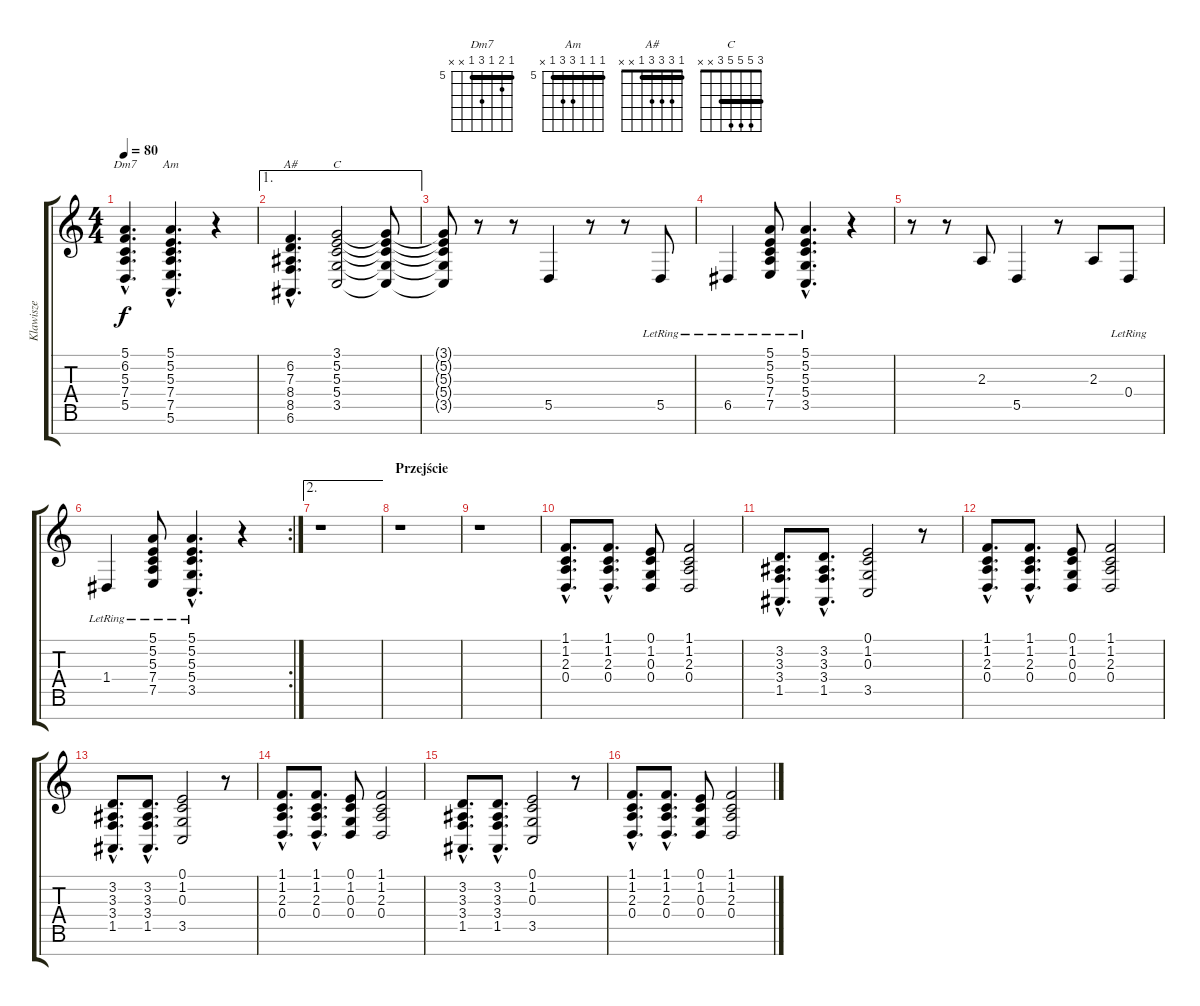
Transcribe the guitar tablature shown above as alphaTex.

\track ("Klawisze" "Klawisze") {instrument brightacousticpiano}
\staff {score tabs}
\tuning (E4 B3 G3 D3 A2 E2 B1) {hide}
\chord ("Dm7" 5 6 5 7 5 x x) {firstfret 5 barre 5}
\chord ("Am" 5 5 5 7 7 5 x) {firstfret 5 barre 5}
\chord ("A#" 1 3 3 3 1 x x) {barre 1}
\chord ("C" 3 5 5 5 3 x x) {barre 3}
\ts (4 4)
\tempo 80
\clef g2
\ks c
(5.1{hac} 6.2{hac} 5.3{hac} 7.4{hac} 5.5{hac}).4{d ch "Dm7" dy f} (5.1{hac} 5.2{hac} 5.3{hac} 7.4{hac} 7.5{hac} 5.6{hac}).4{d ch "Am"} r.4 |
\ae 1
(6.2{hac} 7.3{hac} 8.4{hac} 8.5{hac} 6.6{hac}).4{d ch "A#"} (3.1 5.2 5.3 5.4 3.5).2{ch "C"} (3.1{t} 5.2{t} 5.3{t} 5.4{t} 3.5{t}).8 |
(3.1{t} 5.2{t} 5.3{t} 5.4{t} 3.5{t}).8 r.8 r.8 5.5.4 r.8 r.8 5.5{lr}.8 |
6.5{lr}.4 (5.1 5.2{lr} 5.3 7.4 7.5).8 (5.1{hac} 5.2{hac lr} 5.3{hac} 5.4{hac} 3.5{hac}).4{d} r.4 |
r.8 r.8 2.3.8 5.5.4 r.8 2.3.8 0.4{lr}.8 |
\rc 2
1.4{lr}.4 (5.1 5.2{lr} 5.3 7.4 7.5).8 (5.1{hac} 5.2{hac lr} 5.3{hac} 5.4{hac} 3.5{hac}).4{d} r.4 |
\ae 2
r.1 |
\section ("" "Przejście")
r.1 |
r.1 |
(1.1{hac} 1.2{hac} 2.3{hac} 0.4{hac}).8{d} (1.1{hac} 1.2{hac} 2.3{hac} 0.4{hac}).8{d} (0.1 1.2 0.3 0.4).8 (1.1 1.2 2.3 0.4).2 |
(3.2{hac} 3.3{hac} 3.4{hac} 1.5{hac}).8{d} (3.2{hac} 3.3{hac} 3.4{hac} 1.5{hac}).8{d} (0.1 1.2 0.3 3.5).2 r.8 |
(1.1{hac} 1.2{hac} 2.3{hac} 0.4{hac}).8{d} (1.1{hac} 1.2{hac} 2.3{hac} 0.4{hac}).8{d} (0.1 1.2 0.3 0.4).8 (1.1 1.2 2.3 0.4).2 |
(3.2{hac} 3.3{hac} 3.4{hac} 1.5{hac}).8{d} (3.2{hac} 3.3{hac} 3.4{hac} 1.5{hac}).8{d} (0.1 1.2 0.3 3.5).2 r.8 |
(1.1{hac} 1.2{hac} 2.3{hac} 0.4{hac}).8{d} (1.1{hac} 1.2{hac} 2.3{hac} 0.4{hac}).8{d} (0.1 1.2 0.3 0.4).8 (1.1 1.2 2.3 0.4).2 |
(3.2{hac} 3.3{hac} 3.4{hac} 1.5{hac}).8{d} (3.2{hac} 3.3{hac} 3.4{hac} 1.5{hac}).8{d} (0.1 1.2 0.3 3.5).2 r.8 |
(1.1{hac} 1.2{hac} 2.3{hac} 0.4{hac}).8{d} (1.1{hac} 1.2{hac} 2.3{hac} 0.4{hac}).8{d} (0.1 1.2 0.3 0.4).8 (1.1 1.2 2.3 0.4).2
